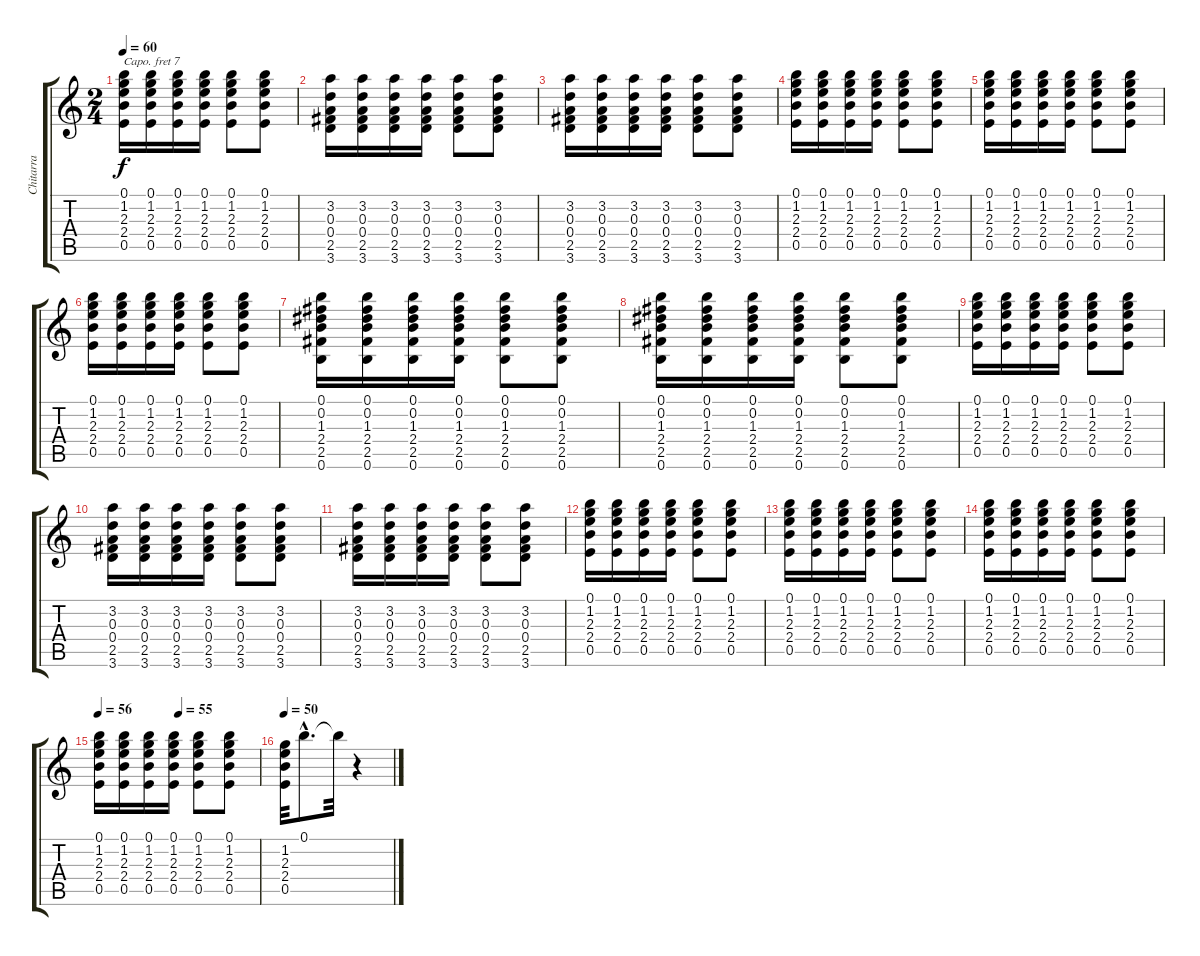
\track ("Chitarra" "Chitarra") {instrument acousticguitarnylon}
\staff {score tabs}
\capo 7
\tuning (E4 B3 G3 D3 A2 E2) {hide}
\ts (2 4)
\tempo 60
\clef g2
\ks c
(0.1 1.2 2.3 2.4 0.5).16{dy f} (0.1 1.2 2.3 2.4 0.5).16 (0.1 1.2 2.3 2.4 0.5).16 (0.1 1.2 2.3 2.4 0.5).16 (0.1 1.2 2.3 2.4 0.5).8 (0.1 1.2 2.3 2.4 0.5).8 |
(3.2 0.3 0.4 2.5 3.6).16 (3.2 0.3 0.4 2.5 3.6).16 (3.2 0.3 0.4 2.5 3.6).16 (3.2 0.3 0.4 2.5 3.6).16 (3.2 0.3 0.4 2.5 3.6).8 (3.2 0.3 0.4 2.5 3.6).8 |
(3.2 0.3 0.4 2.5 3.6).16 (3.2 0.3 0.4 2.5 3.6).16 (3.2 0.3 0.4 2.5 3.6).16 (3.2 0.3 0.4 2.5 3.6).16 (3.2 0.3 0.4 2.5 3.6).8 (3.2 0.3 0.4 2.5 3.6).8 |
(0.1 1.2 2.3 2.4 0.5).16 (0.1 1.2 2.3 2.4 0.5).16 (0.1 1.2 2.3 2.4 0.5).16 (0.1 1.2 2.3 2.4 0.5).16 (0.1 1.2 2.3 2.4 0.5).8 (0.1 1.2 2.3 2.4 0.5).8 |
(0.1 1.2 2.3 2.4 0.5).16 (0.1 1.2 2.3 2.4 0.5).16 (0.1 1.2 2.3 2.4 0.5).16 (0.1 1.2 2.3 2.4 0.5).16 (0.1 1.2 2.3 2.4 0.5).8 (0.1 1.2 2.3 2.4 0.5).8 |
(0.1 1.2 2.3 2.4 0.5).16 (0.1 1.2 2.3 2.4 0.5).16 (0.1 1.2 2.3 2.4 0.5).16 (0.1 1.2 2.3 2.4 0.5).16 (0.1 1.2 2.3 2.4 0.5).8 (0.1 1.2 2.3 2.4 0.5).8 |
(0.1 0.2 1.3 2.4 2.5 0.6).16 (0.1 0.2 1.3 2.4 2.5 0.6).16 (0.1 0.2 1.3 2.4 2.5 0.6).16 (0.1 0.2 1.3 2.4 2.5 0.6).16 (0.1 0.2 1.3 2.4 2.5 0.6).8 (0.1 0.2 1.3 2.4 2.5 0.6).8 |
(0.1 0.2 1.3 2.4 2.5 0.6).16 (0.1 0.2 1.3 2.4 2.5 0.6).16 (0.1 0.2 1.3 2.4 2.5 0.6).16 (0.1 0.2 1.3 2.4 2.5 0.6).16 (0.1 0.2 1.3 2.4 2.5 0.6).8 (0.1 0.2 1.3 2.4 2.5 0.6).8 |
(0.1 1.2 2.3 2.4 0.5).16 (0.1 1.2 2.3 2.4 0.5).16 (0.1 1.2 2.3 2.4 0.5).16 (0.1 1.2 2.3 2.4 0.5).16 (0.1 1.2 2.3 2.4 0.5).8 (0.1 1.2 2.3 2.4 0.5).8 |
(3.2 0.3 0.4 2.5 3.6).16 (3.2 0.3 0.4 2.5 3.6).16 (3.2 0.3 0.4 2.5 3.6).16 (3.2 0.3 0.4 2.5 3.6).16 (3.2 0.3 0.4 2.5 3.6).8 (3.2 0.3 0.4 2.5 3.6).8 |
(3.2 0.3 0.4 2.5 3.6).16 (3.2 0.3 0.4 2.5 3.6).16 (3.2 0.3 0.4 2.5 3.6).16 (3.2 0.3 0.4 2.5 3.6).16 (3.2 0.3 0.4 2.5 3.6).8 (3.2 0.3 0.4 2.5 3.6).8 |
(0.1 1.2 2.3 2.4 0.5).16 (0.1 1.2 2.3 2.4 0.5).16 (0.1 1.2 2.3 2.4 0.5).16 (0.1 1.2 2.3 2.4 0.5).16 (0.1 1.2 2.3 2.4 0.5).8 (0.1 1.2 2.3 2.4 0.5).8 |
(0.1 1.2 2.3 2.4 0.5).16 (0.1 1.2 2.3 2.4 0.5).16 (0.1 1.2 2.3 2.4 0.5).16 (0.1 1.2 2.3 2.4 0.5).16 (0.1 1.2 2.3 2.4 0.5).8 (0.1 1.2 2.3 2.4 0.5).8 |
(0.1 1.2 2.3 2.4 0.5).16 (0.1 1.2 2.3 2.4 0.5).16 (0.1 1.2 2.3 2.4 0.5).16 (0.1 1.2 2.3 2.4 0.5).16 (0.1 1.2 2.3 2.4 0.5).8 (0.1 1.2 2.3 2.4 0.5).8 |
\tempo 56
\tempo (55 0.5)
(0.1 1.2 2.3 2.4 0.5).16 (0.1 1.2 2.3 2.4 0.5).16 (0.1 1.2 2.3 2.4 0.5).16 (0.1 1.2 2.3 2.4 0.5).16 (0.1 1.2 2.3 2.4 0.5).8 (0.1 1.2 2.3 2.4 0.5).8 |
\tempo 50
(1.2 2.3 2.4 0.5).32 0.1{hac}.8{d} 0.1{t}.32 r.4
